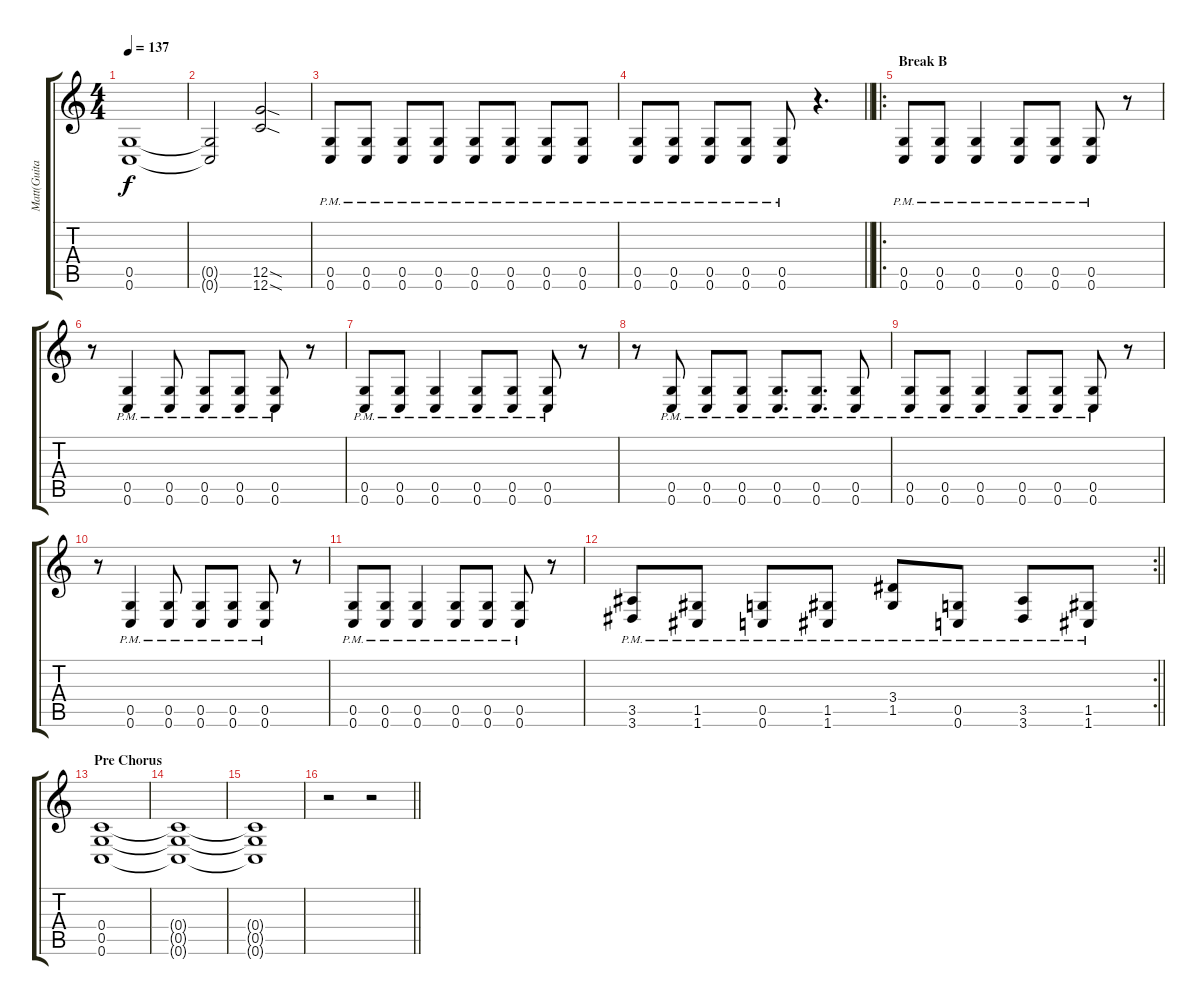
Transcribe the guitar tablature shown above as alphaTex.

\track ("Matt(Guitar)" "Matt(Guita") {instrument distortionguitar}
\staff {score tabs}
\tuning (D4 A3 F3 C3 G2 C2) {hide}
\ts (4 4)
\tempo 137
\clef g2
\ks c
(0.5 0.6).1{dy f} |
(0.5{t} 0.6{t}).2 (12.5{sod} 12.6{sod}).2 |
(0.5{pm} 0.6{pm}).8 (0.5{pm} 0.6{pm}).8 (0.5{pm} 0.6{pm}).8 (0.5{pm} 0.6{pm}).8 (0.5{pm} 0.6{pm}).8 (0.5{pm} 0.6{pm}).8 (0.5{pm} 0.6{pm}).8 (0.5{pm} 0.6{pm}).8 |
\barLineRight lightlight
(0.5{pm} 0.6{pm}).8 (0.5{pm} 0.6{pm}).8 (0.5{pm} 0.6{pm}).8 (0.5{pm} 0.6{pm}).8 (0.5{pm} 0.6{pm}).8 r.4{d} |
\ro
\section ("" "Break B")
(0.5{pm} 0.6{pm}).8 (0.5{pm} 0.6{pm}).8 (0.5{pm} 0.6{pm}).4 (0.5{pm} 0.6{pm}).8 (0.5{pm} 0.6{pm}).8 (0.5{pm} 0.6{pm}).8 r.8 |
r.8 (0.5{pm} 0.6{pm}).4 (0.5{pm} 0.6{pm}).8 (0.5{pm} 0.6{pm}).8 (0.5{pm} 0.6{pm}).8 (0.5{pm} 0.6{pm}).8 r.8 |
(0.5{pm} 0.6{pm}).8 (0.5{pm} 0.6{pm}).8 (0.5{pm} 0.6{pm}).4 (0.5{pm} 0.6{pm}).8 (0.5{pm} 0.6{pm}).8 (0.5{pm} 0.6{pm}).8 r.8 |
r.8 (0.5{pm} 0.6{pm}).8 (0.5{pm} 0.6{pm}).8 (0.5{pm} 0.6{pm}).8 (0.5{pm} 0.6{pm}).8{d} (0.5{pm} 0.6{pm}).8{d} (0.5{pm} 0.6{pm}).8 |
(0.5{pm} 0.6{pm}).8 (0.5{pm} 0.6{pm}).8 (0.5{pm} 0.6{pm}).4 (0.5{pm} 0.6{pm}).8 (0.5{pm} 0.6{pm}).8 (0.5{pm} 0.6{pm}).8 r.8 |
r.8 (0.5{pm} 0.6{pm}).4 (0.5{pm} 0.6{pm}).8 (0.5{pm} 0.6{pm}).8 (0.5{pm} 0.6{pm}).8 (0.5{pm} 0.6{pm}).8 r.8 |
(0.5{pm} 0.6{pm}).8 (0.5{pm} 0.6{pm}).8 (0.5{pm} 0.6{pm}).4 (0.5{pm} 0.6{pm}).8 (0.5{pm} 0.6{pm}).8 (0.5{pm} 0.6{pm}).8 r.8 |
\rc 2
\barLineRight lightlight
(3.5{pm} 3.6{pm}).8 (1.5{pm} 1.6{pm}).8 (0.5{pm} 0.6{pm}).8 (1.5{pm} 1.6{pm}).8 (3.4{pm} 1.5{pm}).8 (0.5{pm} 0.6{pm}).8 (3.5{pm} 3.6{pm}).8 (1.5{pm} 1.6{pm}).8 |
\section ("" "Pre Chorus")
(0.4 0.5 0.6).1 |
(0.4{t} 0.5{t} 0.6{t}).1 |
(0.4{t} 0.5{t} 0.6{t}).1 |
\barLineRight lightlight
r.2 r.2
